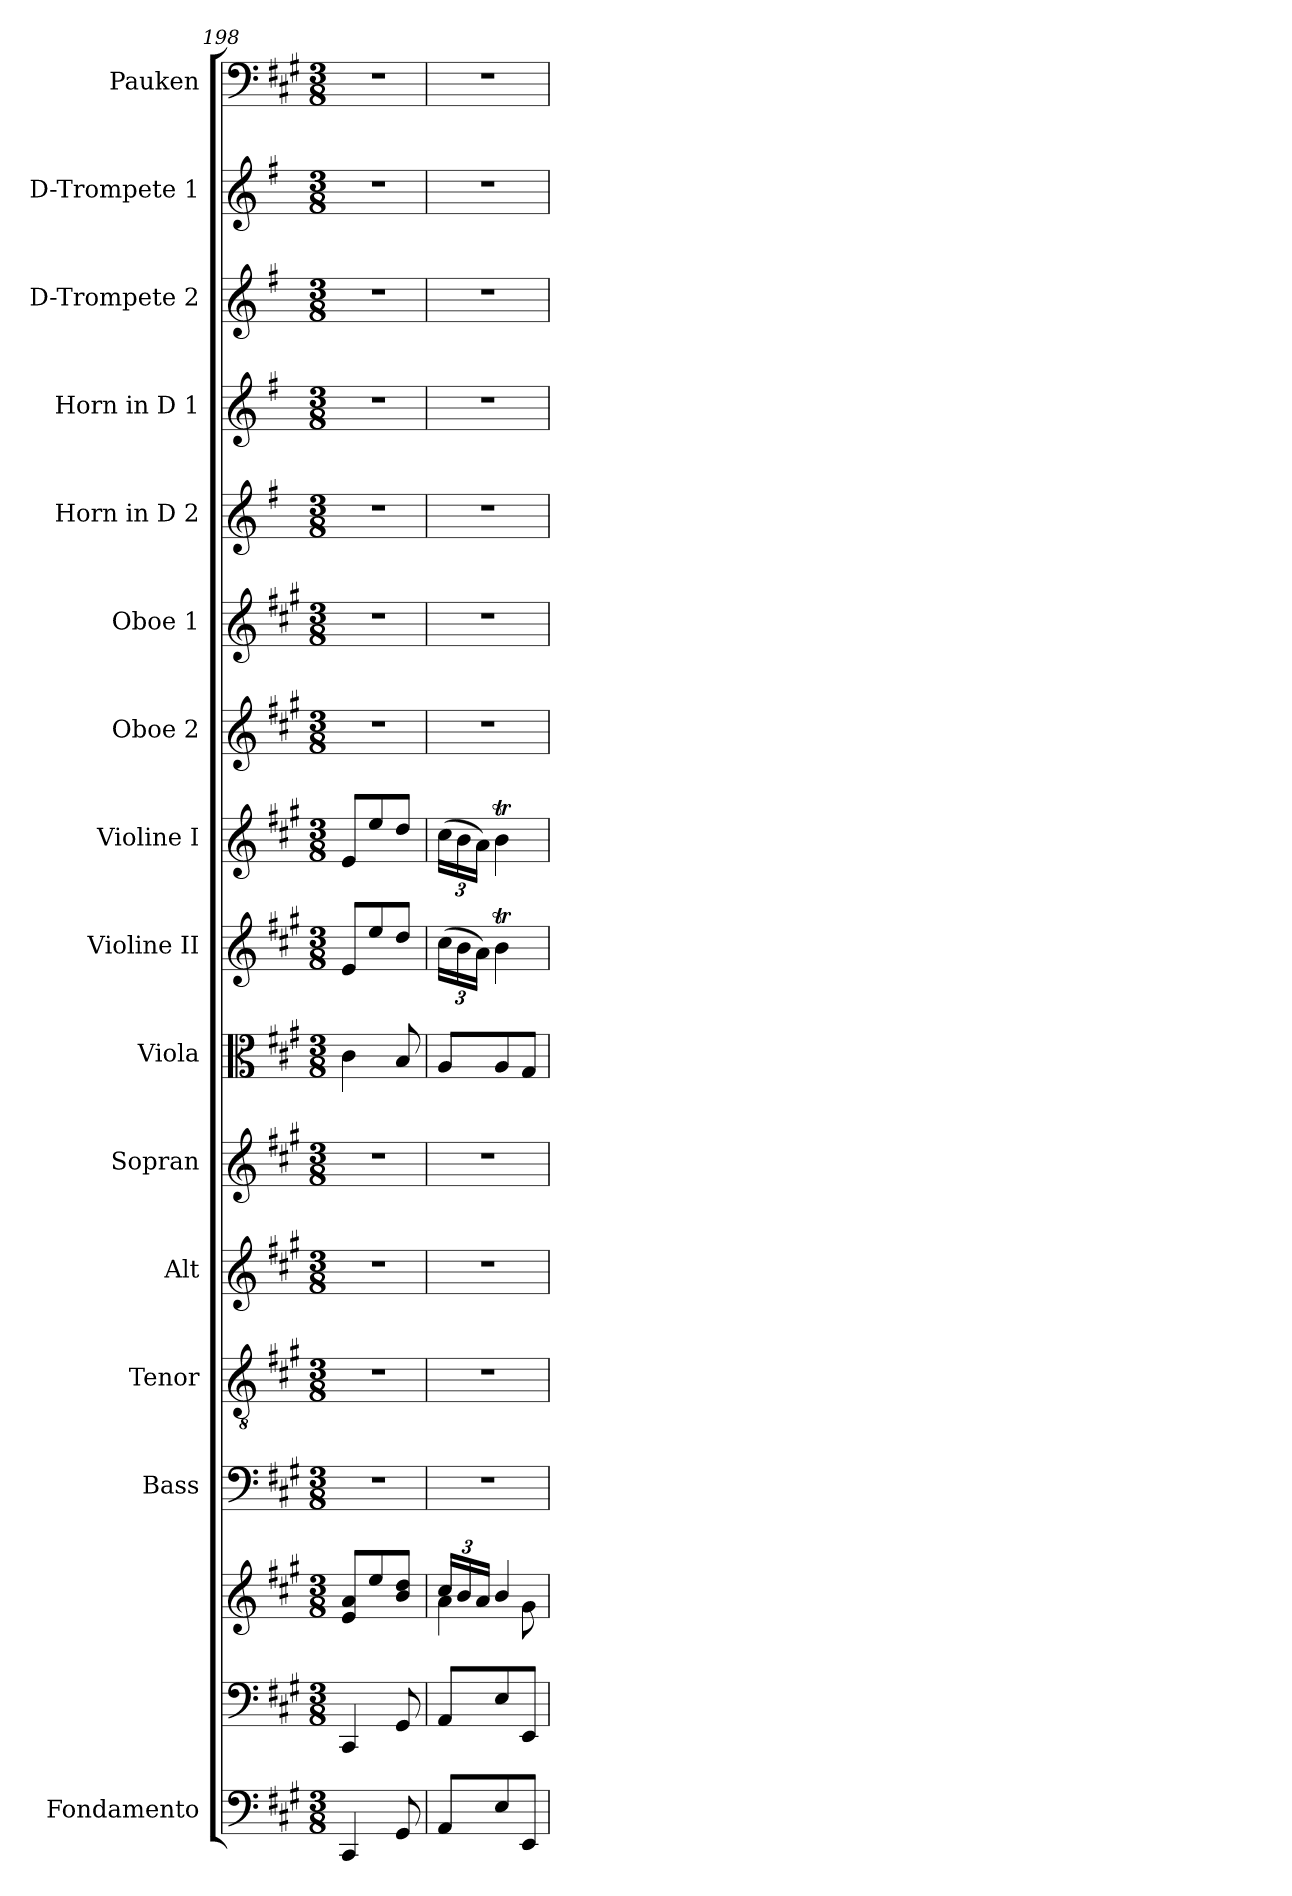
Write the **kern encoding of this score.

**kern	**kern	**kern	**kern	**kern	**kern	**kern	**kern	**kern	**kern	**kern	**kern	**kern	**kern	**kern	**kern	**kern
*part16	*part15	*part15	*part14	*part13	*part12	*part11	*part10	*part9	*part8	*part7	*part6	*part5	*part4	*part3	*part2	*part1
*staff17	*staff16	*staff15	*staff14	*staff13	*staff12	*staff11	*staff10	*staff9	*staff8	*staff7	*staff6	*staff5	*staff4	*staff3	*staff2	*staff1
*I"Fondamento	*	*	*I"Bass	*I"Tenor	*I"Alt	*I"Sopran	*I"Viola	*I"Violine II	*I"Violine I	*I"Oboe 2	*I"Oboe 1	*I"Horn in D 2	*I"Horn in D 1	*I"D-Trompete 2	*I"D-Trompete 1	*I"Pauken
*I'F.	*	*	*I'B.	*I'T.	*I'A.	*I'S.	*I'Vla.	*I'Vl. II	*I'Vl. I	*I'Ob. 2	*I'Ob. 1	*	*	*I'D Trp. 2	*I'D Trp. 1	*I'Pk.
*clefF4	*clefF4	*clefG2	*clefF4	*clefGv2	*clefG2	*clefG2	*clefC3	*clefG2	*clefG2	*clefG2	*clefG2	*clefG2	*clefG2	*clefG2	*clefG2	*clefF4
*ITrd7c12	*	*	*	*	*	*	*	*	*	*	*	*ITrd6c10	*ITrd6c10	*ITrd-1c-2	*ITrd-1c-2	*
*k[f#c#g#]	*k[f#c#g#]	*k[f#c#g#]	*k[f#c#g#]	*k[f#c#g#]	*k[f#c#g#]	*k[f#c#g#]	*k[f#c#g#]	*k[f#c#g#]	*k[f#c#g#]	*k[f#c#g#]	*k[f#c#g#]	*k[f#c#g#]	*k[f#c#g#]	*k[f#c#g#]	*k[f#c#g#]	*k[f#c#g#]
*A:	*A:	*A:	*A:	*A:	*A:	*A:	*A:	*A:	*A:	*A:	*A:	*A:	*A:	*A:	*A:	*A:
*M3/8	*M3/8	*M3/8	*M3/8	*M3/8	*M3/8	*M3/8	*M3/8	*M3/8	*M3/8	*M3/8	*M3/8	*M3/8	*M3/8	*M3/8	*M3/8	*M3/8
=198	=198	=198	=198	=198	=198	=198	=198	=198	=198	=198	=198	=198	=198	=198	=198	=198
4CCC#/	4CC#/	8e/ 8a/L	4.r	4.r	4.r	4.r	4c#\	8e/L	8e/L	4.r	4.r	4.r	4.r	4.r	4.r	4.r
.	.	8ee/	.	.	.	.	.	8ee/	8ee/	.	.	.	.	.	.	.
8GGG#/	8GG#/	8b/ 8dd/J	.	.	.	.	8B/	8dd/J	8dd/J	.	.	.	.	.	.	.
=199	=199	=199	=199	=199	=199	=199	=199	=199	=199	=199	=199	=199	=199	=199	=199	=199
*	*	*Xbrackettup	*	*	*	*	*	*Xbrackettup	*Xbrackettup	*	*	*	*	*	*	*
*	*	*^	*	*	*	*	*	*	*	*	*	*	*	*	*	*
8AAA/L	8AA/L	24cc#/LL	4a\	4.r	4.r	4.r	4.r	8A/L	(>24cc#\LL	(>24cc#\LL	4.r	4.r	4.r	4.r	4.r	4.r	4.r
.	.	24b/	.	.	.	.	.	.	24b\	24b\	.	.	.	.	.	.	.
.	.	24a/JJ	.	.	.	.	.	.	24a\JJ)	24a\JJ)	.	.	.	.	.	.	.
8EE/	8E/	4b/	.	.	.	.	.	8A/	4bT\	4bT\	.	.	.	.	.	.	.
8EEE/J	8EE/J	.	8g#\	.	.	.	.	8G#/J	.	.	.	.	.	.	.	.	.
*	*	*v	*v	*	*	*	*	*	*	*	*	*	*	*	*	*	*
=	=	=	=	=	=	=	=	=	=	=	=	=	=	=	=	=
*-	*-	*-	*-	*-	*-	*-	*-	*-	*-	*-	*-	*-	*-	*-	*-	*-
